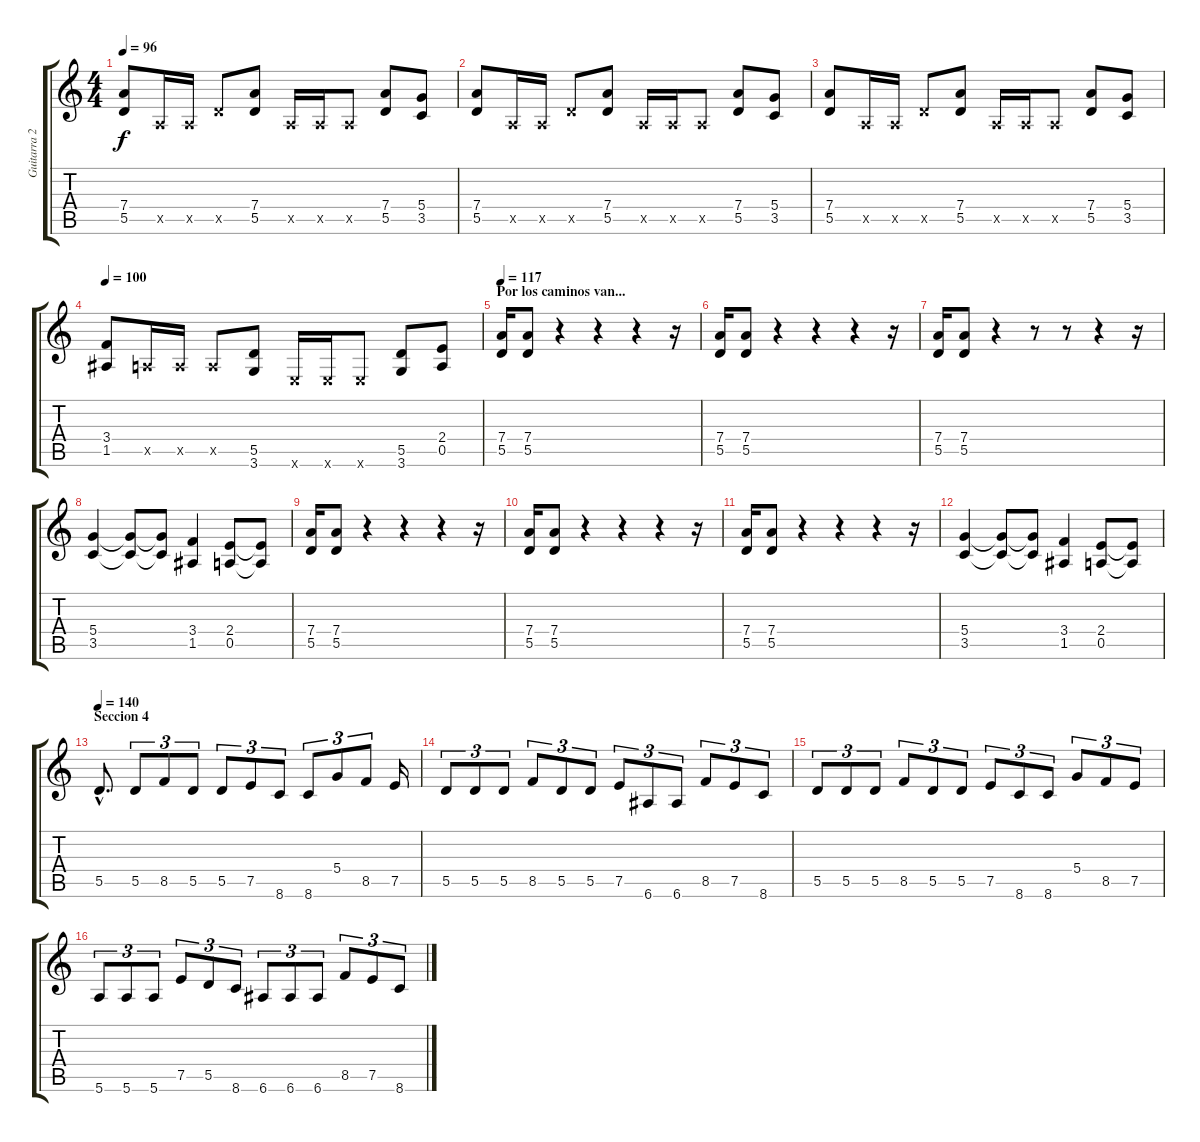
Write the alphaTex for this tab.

\track ("Guitarra 2" "Guitarra 2") {instrument acousticguitarsteel}
\staff {score tabs}
\tuning (E4 B3 G3 D3 A2 E2) {hide}
\ts (4 4)
\tempo 96
\clef g2
\ks c
(7.4 5.5).8{dy f} 0.5{x}.16 0.5{x}.16 5.5{x}.8 (7.4 5.5).8 0.5{x}.16 0.5{x}.16 0.5{x}.8 (7.4 5.5).8 (5.4 3.5).8 |
(7.4 5.5).8 0.5{x}.16 0.5{x}.16 5.5{x}.8 (7.4 5.5).8 0.5{x}.16 0.5{x}.16 0.5{x}.8 (7.4 5.5).8 (5.4 3.5).8 |
(7.4 5.5).8 0.5{x}.16 0.5{x}.16 5.5{x}.8 (7.4 5.5).8 0.5{x}.16 0.5{x}.16 0.5{x}.8 (7.4 5.5).8 (5.4 3.5).8 |
\tempo 100
(3.4 1.5).8 0.5{x}.16 0.5{x}.16 0.5{x}.8 (5.5 3.6).8 0.6{x}.16 0.6{x}.16 0.6{x}.8 (5.5 3.6).8 (2.4 0.5).8 |
\section ("" "Por los caminos van...")
\tempo 117
(7.4 5.5).16{volume 12 balance 0 instrument overdrivenguitar} (7.4 5.5).8 r.4 r.4 r.4 r.16 |
(7.4 5.5).16 (7.4 5.5).8 r.4 r.4 r.4 r.16 |
(7.4 5.5).16 (7.4 5.5).8 r.4 r.8 r.8 r.4 r.16 |
(5.4 3.5).4 (5.4{t} 3.5{t}).8 (5.4{t} 3.5{t}).8 (3.4 1.5).4 (2.4 0.5).8 (2.4{t} 0.5{t}).8 |
(7.4 5.5).16 (7.4 5.5).8 r.4 r.4 r.4 r.16 |
(7.4 5.5).16 (7.4 5.5).8 r.4 r.4 r.4 r.16 |
(7.4 5.5).16 (7.4 5.5).8 r.4 r.4 r.4 r.16 |
(5.4 3.5).4 (5.4{t} 3.5{t}).8 (5.4{t} 3.5{t}).8 (3.4 1.5).4 (2.4 0.5).8 (2.4{t} 0.5{t}).8 |
\section ("" "Seccion 4")
\tempo 140
5.5{hac}.8{d volume 14 balance 0 instrument overdrivenguitar} 5.5.8{tu (3 2)} 8.5.8{tu (3 2)} 5.5.8{tu (3 2)} 5.5.8{tu (3 2)} 7.5.8{tu (3 2)} 8.6.8{tu (3 2)} 8.6.8{tu (3 2)} 5.4.8{tu (3 2)} 8.5.8{tu (3 2)} 7.5.16 |
5.5.8{tu (3 2)} 5.5.8{tu (3 2)} 5.5.8{tu (3 2)} 8.5.8{tu (3 2)} 5.5.8{tu (3 2)} 5.5.8{tu (3 2)} 7.5.8{tu (3 2)} 6.6.8{tu (3 2)} 6.6.8{tu (3 2)} 8.5.8{tu (3 2)} 7.5.8{tu (3 2)} 8.6.8{tu (3 2)} |
5.5.8{tu (3 2)} 5.5.8{tu (3 2)} 5.5.8{tu (3 2)} 8.5.8{tu (3 2)} 5.5.8{tu (3 2)} 5.5.8{tu (3 2)} 7.5.8{tu (3 2)} 8.6.8{tu (3 2)} 8.6.8{tu (3 2)} 5.4.8{tu (3 2)} 8.5.8{tu (3 2)} 7.5.8{tu (3 2)} |
5.6.8{tu (3 2)} 5.6.8{tu (3 2)} 5.6.8{tu (3 2)} 7.5.8{tu (3 2)} 5.5.8{tu (3 2)} 8.6.8{tu (3 2)} 6.6.8{tu (3 2)} 6.6.8{tu (3 2)} 6.6.8{tu (3 2)} 8.5.8{tu (3 2)} 7.5.8{tu (3 2)} 8.6.8{tu (3 2)}
